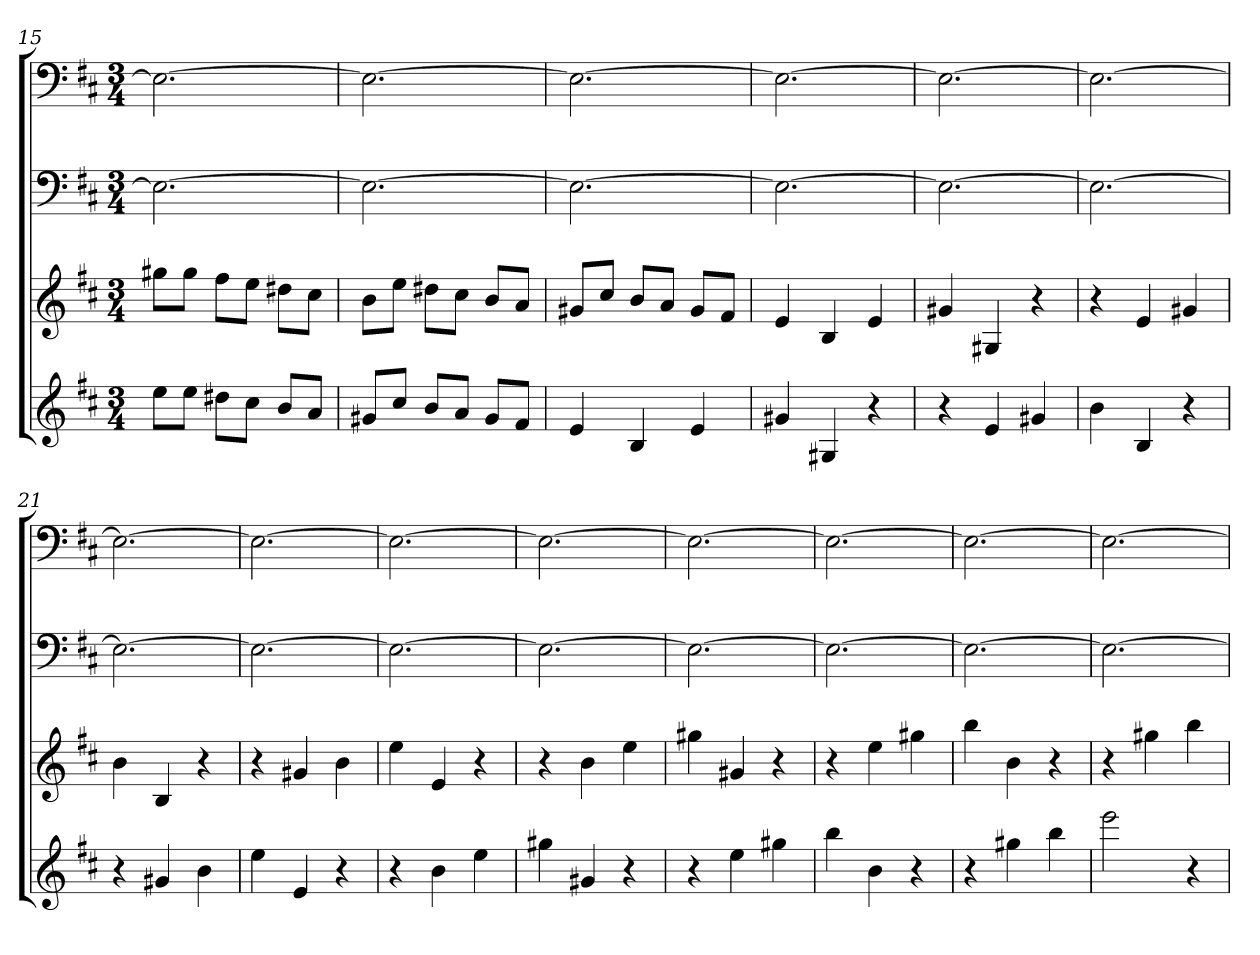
**kern	**kern	**kern	**kern
*part4	*part3	*part2	*part1
*staff4	*staff3	*staff2	*staff1
*k[f#c#]	*k[f#c#]	*k[f#c#]	*k[f#c#]
*b:	*b:	*b:	*b:
*M3/4	*M3/4	*M3/4	*M3/4
=15	=15	=15	=15
8eeL	8gg#XL	2.E_	2.E_
8eeJ	8gg#J	.	.
8dd#XL	8ff#L	.	.
8cc#J	8eeJ	.	.
8bL	8dd#XL	.	.
8aJ	8cc#J	.	.
=16	=16	=16	=16
8g#XL	8bL	2.E_	2.E_
8cc#J	8eeJ	.	.
8bL	8dd#XL	.	.
8aJ	8cc#J	.	.
8g#L	8bL	.	.
8f#J	8aJ	.	.
=17	=17	=17	=17
4e	8g#XL	2.E_	2.E_
.	8cc#J	.	.
4B	8bL	.	.
.	8aJ	.	.
4e	8g#L	.	.
.	8f#J	.	.
=18	=18	=18	=18
4g#X	4e	2.E_	2.E_
4G#X	4B	.	.
4r	4e	.	.
=19	=19	=19	=19
4r	4g#X	2.E_	2.E_
4e	4G#X	.	.
4g#X	4r	.	.
=20	=20	=20	=20
4b	4r	2.E_	2.E_
4B	4e	.	.
4r	4g#X	.	.
=21	=21	=21	=21
4r	4b	2.E_	2.E_
4g#X	4B	.	.
4b	4r	.	.
=22	=22	=22	=22
4ee	4r	2.E_	2.E_
4e	4g#X	.	.
4r	4b	.	.
=23	=23	=23	=23
4r	4ee	2.E_	2.E_
4b	4e	.	.
4ee	4r	.	.
=24	=24	=24	=24
4gg#X	4r	2.E_	2.E_
4g#X	4b	.	.
4r	4ee	.	.
=25	=25	=25	=25
4r	4gg#X	2.E_	2.E_
4ee	4g#X	.	.
4gg#X	4r	.	.
=26	=26	=26	=26
4bb	4r	2.E_	2.E_
4b	4ee	.	.
4r	4gg#X	.	.
=27	=27	=27	=27
4r	4bb	2.E_	2.E_
4gg#X	4b	.	.
4bb	4r	.	.
=28	=28	=28	=28
2eee	4r	2.E_	2.E_
.	4gg#X	.	.
4r	4bb	.	.
=	=	=	=
*-	*-	*-	*-
